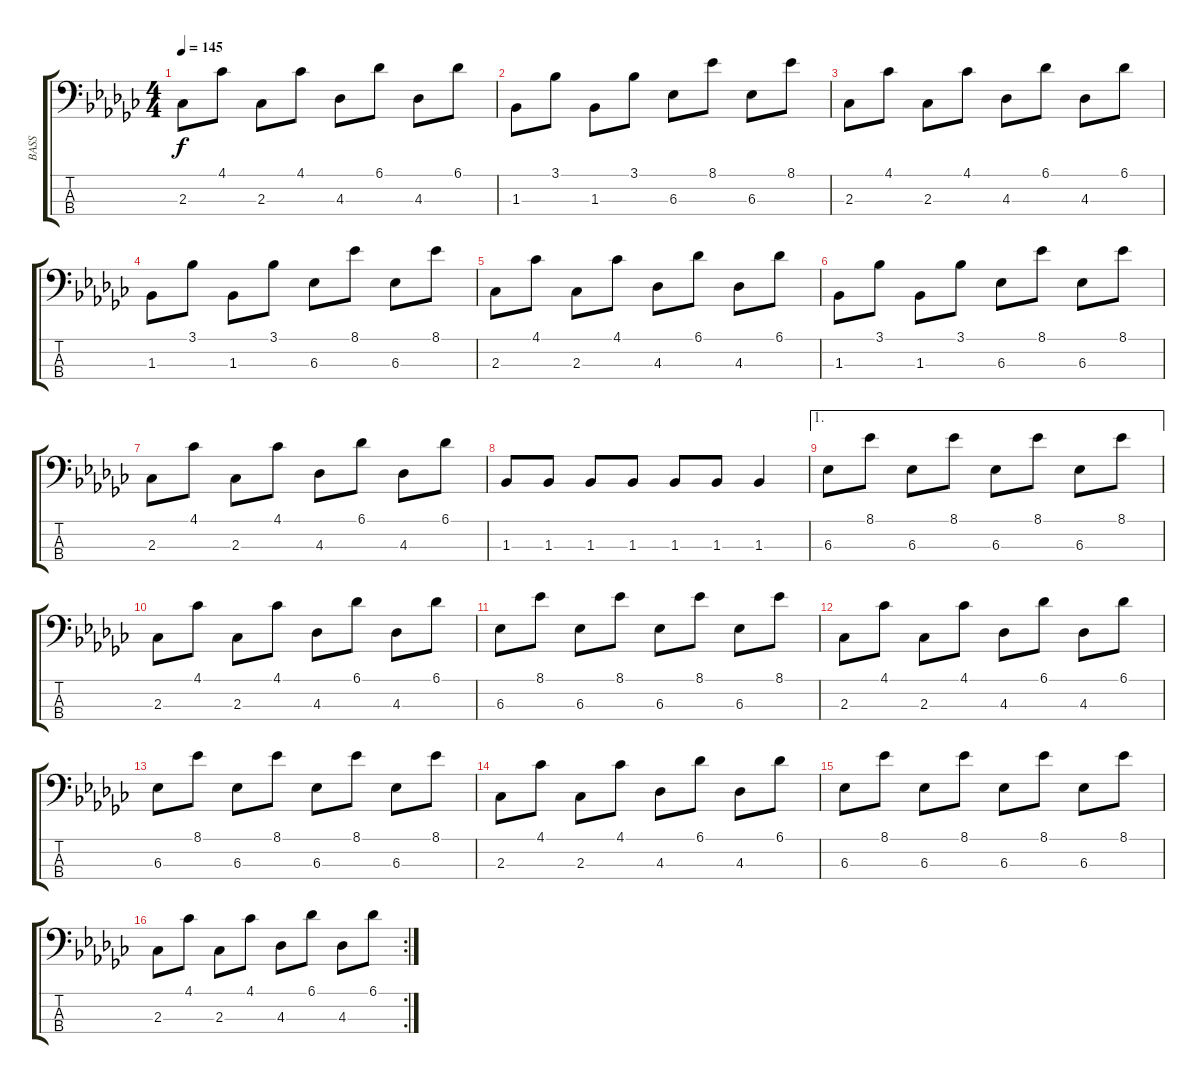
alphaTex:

\track ("BASS" "BASS") {instrument synthbass1}
\staff {score tabs}
\tuning (G2 D2 A1 E1) {hide}
\ts (4 4)
\tempo 145
\clef f4
\ks ebminor
2.3.8{dy f} 4.1.8 2.3.8 4.1.8 4.3.8 6.1.8 4.3.8 6.1.8 |
1.3.8 3.1.8 1.3.8 3.1.8 6.3.8 8.1.8 6.3.8 8.1.8 |
2.3.8 4.1.8 2.3.8 4.1.8 4.3.8 6.1.8 4.3.8 6.1.8 |
1.3.8 3.1.8 1.3.8 3.1.8 6.3.8 8.1.8 6.3.8 8.1.8 |
2.3.8 4.1.8 2.3.8 4.1.8 4.3.8 6.1.8 4.3.8 6.1.8 |
1.3.8 3.1.8 1.3.8 3.1.8 6.3.8 8.1.8 6.3.8 8.1.8 |
2.3.8 4.1.8 2.3.8 4.1.8 4.3.8 6.1.8 4.3.8 6.1.8 |
1.3.8 1.3.8 1.3.8 1.3.8 1.3.8 1.3.8 1.3.4 |
\ae 1
6.3.8 8.1.8 6.3.8 8.1.8 6.3.8 8.1.8 6.3.8 8.1.8 |
2.3.8 4.1.8 2.3.8 4.1.8 4.3.8 6.1.8 4.3.8 6.1.8 |
6.3.8 8.1.8 6.3.8 8.1.8 6.3.8 8.1.8 6.3.8 8.1.8 |
2.3.8 4.1.8 2.3.8 4.1.8 4.3.8 6.1.8 4.3.8 6.1.8 |
6.3.8 8.1.8 6.3.8 8.1.8 6.3.8 8.1.8 6.3.8 8.1.8 |
2.3.8 4.1.8 2.3.8 4.1.8 4.3.8 6.1.8 4.3.8 6.1.8 |
6.3.8 8.1.8 6.3.8 8.1.8 6.3.8 8.1.8 6.3.8 8.1.8 |
\rc 2
2.3.8 4.1.8 2.3.8 4.1.8 4.3.8 6.1.8 4.3.8 6.1.8
